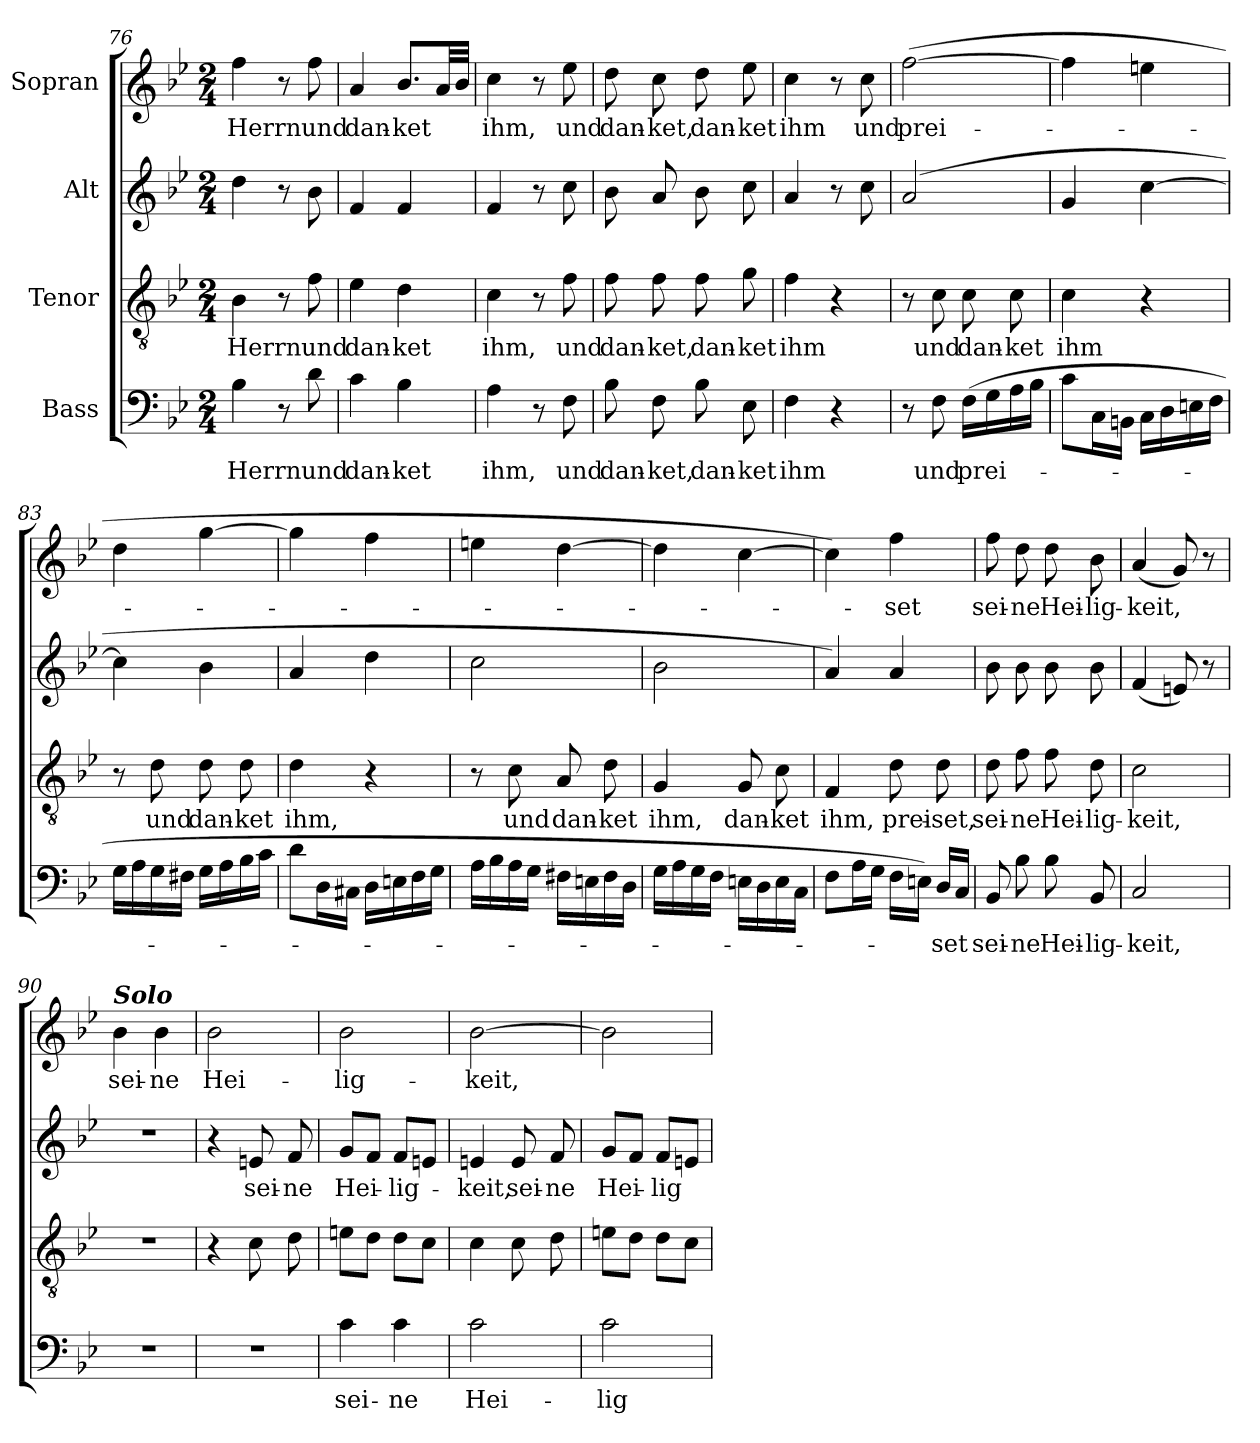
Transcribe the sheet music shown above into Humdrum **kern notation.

**kern	**text	**kern	**text	**kern	**text	**kern	**text
*part4	*part4	*part3	*part3	*part2	*part2	*part1	*part1
*staff4	*staff4	*staff3	*staff3	*staff2	*staff2	*staff1	*staff1
*I"Bass	*	*I"Tenor	*	*I"Alt	*	*I"Sopran	*
*clefF4	*	*clefGv2	*	*clefG2	*	*clefG2	*
*k[b-e-]	*	*k[b-e-]	*	*k[b-e-]	*	*k[b-e-]	*
*M2/4	*	*M2/4	*	*M2/4	*	*M2/4	*
=76	=76	=76	=76	=76	=76	=76	=76
4B-\	Herrn	4B-\	Herrn	4dd\	.	4ff\	Herrn
8r	.	8r	.	8r	.	8r	.
8d\	und	8f\	und	8b-\	.	8ff\	und
=77	=77	=77	=77	=77	=77	=77	=77
4c\	dan-	4e-\	dan-	4f/	.	4a/	dan-
4B-\	-ket	4d\	-ket	4f/	.	8.b-/L	-ket
.	.	.	.	.	.	32a/LL	.
.	.	.	.	.	.	32b-/JJJ	.
=78	=78	=78	=78	=78	=78	=78	=78
4A\	ihm,	4c\	ihm,	4f/	.	4cc\	ihm,
8r	.	8r	.	8r	.	8r	.
8F\	und	8f\	und	8cc\	.	8ee-\	und
=79	=79	=79	=79	=79	=79	=79	=79
8B-\	dan-	8f\	dan-	8b-\	.	8dd\	dan-
8F\	-ket,	8f\	-ket,	8a/	.	8cc\	-ket,
8B-\	dan-	8f\	dan-	8b-\	.	8dd\	dan-
8E-\	-ket	8g\	-ket	8cc\	.	8ee-\	-ket
=80	=80	=80	=80	=80	=80	=80	=80
4F\	ihm	4f\	ihm	4a/	.	4cc\	ihm
4r	.	4r	.	8r	.	8r	.
.	.	.	.	8cc\	.	8cc\	und
!!LO:LB:g=z
=81	=81	=81	=81	=81	=81	=81	=81
8r	.	8r	.	(2a/	.	([2ff\	prei-
8F\	und	8c\	und	.	.	.	.
(16F\LL	prei-	8c\	dan-	.	.	.	.
16G\	.	.	.	.	.	.	.
16A\	.	8c\	-ket	.	.	.	.
16B-\JJ	.	.	.	.	.	.	.
=82	=82	=82	=82	=82	=82	=82	=82
8c\L	.	4c\	ihm	4g/	.	4ff\]	.
16C\L	.	.	.	.	.	.	.
16BBn\JJ	.	.	.	.	.	.	.
16C\LL	.	4r	.	[4cc\	.	4een\	.
16D\	.	.	.	.	.	.	.
16En\	.	.	.	.	.	.	.
16F\JJ	.	.	.	.	.	.	.
=83	=83	=83	=83	=83	=83	=83	=83
16G\LL	.	8r	.	4cc\]	.	4dd\	.
16A\	.	.	.	.	.	.	.
16G\	.	8d\	und	.	.	.	.
16F#X\JJ	.	.	.	.	.	.	.
16G\LL	.	8d\	dan-	4b-\	.	[4gg\	.
16A\	.	.	.	.	.	.	.
16B-\	.	8d\	-ket	.	.	.	.
16c\JJ	.	.	.	.	.	.	.
=84	=84	=84	=84	=84	=84	=84	=84
8d\L	.	4d\	ihm,	4a/	.	4gg\]	.
16D\L	.	.	.	.	.	.	.
16C#X\JJ	.	.	.	.	.	.	.
16D\LL	.	4r	.	4dd\	.	4ff\	.
16En\	.	.	.	.	.	.	.
16F\	.	.	.	.	.	.	.
16G\JJ	.	.	.	.	.	.	.
=85	=85	=85	=85	=85	=85	=85	=85
16A\LL	.	8r	.	2cc\	.	4een\	.
16B-\	.	.	.	.	.	.	.
16A\	.	8c\	und	.	.	.	.
16G\JJ	.	.	.	.	.	.	.
16F#X\LL	.	8A/	dan-	.	.	[4dd\	.
16En\	.	.	.	.	.	.	.
16F#\	.	8d\	-ket	.	.	.	.
16D\JJ	.	.	.	.	.	.	.
=86	=86	=86	=86	=86	=86	=86	=86
16G\LL	.	4G/	ihm,	2b-\	.	4dd\]	.
16A\	.	.	.	.	.	.	.
16G\	.	.	.	.	.	.	.
16F\JJ	.	.	.	.	.	.	.
16En\LL	.	8G/	dan-	.	.	[4cc\	.
16D\	.	.	.	.	.	.	.
16E\	.	8c\	-ket	.	.	.	.
16C\JJ	.	.	.	.	.	.	.
!!LO:LB:g=z
=87	=87	=87	=87	=87	=87	=87	=87
8F\L	.	4F/	ihm,	4a/)	.	4cc\])	.
16A\L	.	.	.	.	.	.	.
16G\JJ	.	.	.	.	.	.	.
16F\LL	.	8d\	prei-	4a/	.	4ff\	-set
16En\JJ)	.	.	.	.	.	.	.
16D/LL	-set	8d\	-set,	.	.	.	.
16C/JJ	.	.	.	.	.	.	.
=88	=88	=88	=88	=88	=88	=88	=88
8BB-/	sei-	8d\	sei-	8b-\	.	8ff\	sei-
8B-\	-ne	8f\	-ne	8b-\	.	8dd\	-ne
8B-\	Hei-	8f\	Hei-	8b-\	.	8dd\	Hei-
8BB-/	-lig-	8d\	-lig-	8b-\	.	8b-\	-lig-
=89	=89	=89	=89	=89	=89	=89	=89
2C/	-keit,	2c\	-keit,	(4f/	.	(4a/	-keit,
.	.	.	.	8en/)	.	8g/)	.
.	.	.	.	8r	.	8r	.
=90	=90	=90	=90	=90	=90	=90	=90
!	!	!	!	!	!	!LO:TX:a:Bi:t=Solo	!
2r	.	2r	.	2r	.	4b-\	sei-
.	.	.	.	.	.	4b-\	-ne
=91	=91	=91	=91	=91	=91	=91	=91
2r	.	4r	.	4r	.	2b-\	Hei-
.	.	8c\	.	8en/	sei-	.	.
.	.	8d\	.	8f/	-ne	.	.
=92	=92	=92	=92	=92	=92	=92	=92
4c\	sei-	8en\L	.	8g/L	Hei-	2b-\	-lig-
.	.	8d\J	.	8f/J	.	.	.
4c\	-ne	8d\L	.	8f/L	-lig-	.	.
.	.	8c\J	.	8en/J	.	.	.
=93	=93	=93	=93	=93	=93	=93	=93
2c\	Hei-	4c\	.	4en/	-keit,	[2b-\	-keit,
.	.	8c\	.	8e/	sei-	.	.
.	.	8d\	.	8f/	-ne	.	.
=94	=94	=94	=94	=94	=94	=94	=94
2c\	-lig -	8en\L	.	8g/L	Hei-	2b-\]	.
.	.	8d\J	.	8f/J	.	.	.
.	.	8d\L	.	8f/L	-lig-	.	.
.	.	8c\J	.	8en/J	-	.	.
=	=	=	=	=	=	=	=
*-	*-	*-	*-	*-	*-	*-	*-
